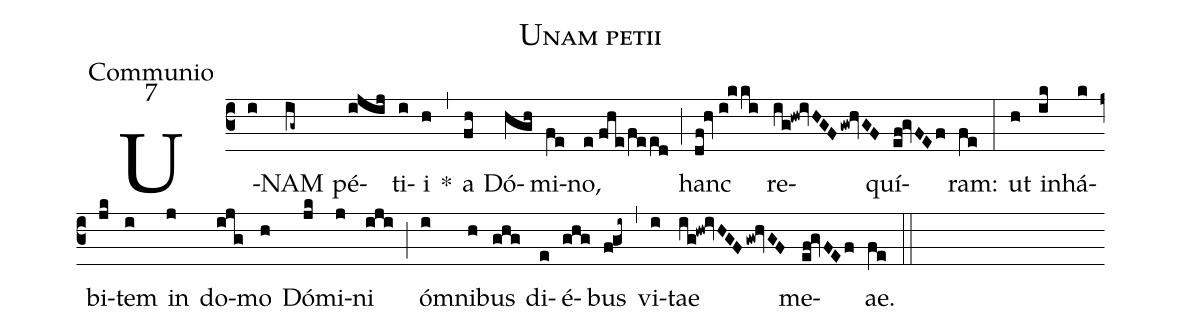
name:Unam petii;
office-part:Communio;
mode:7;
%%
(c3) U(i)NAM(ig~) pé(ijij)ti(i)i(h) *(,) a(fh) Dó(hgh)mi(fe)no,(e//fhe/feed) (;) hanc(df!hv//i!kki) re(ig!hw!ivHGF/gw!hvGF)quí(ef!gvFEf)ram:(fe) (:) ut(h) in(ik)há(k)bi(jk)tem(i) in(j) do(ijg)mo(h) Dó(jk)mi(j)ni(iji) (;) óm(i)ni(h)bus(ghg) di(e)é(ghg)bus(f!gi~) (,) vi(i)tae(ig!hw!ivHGF/gw!hvGF) me(ef!gvFEf)ae.(fe) (::)
